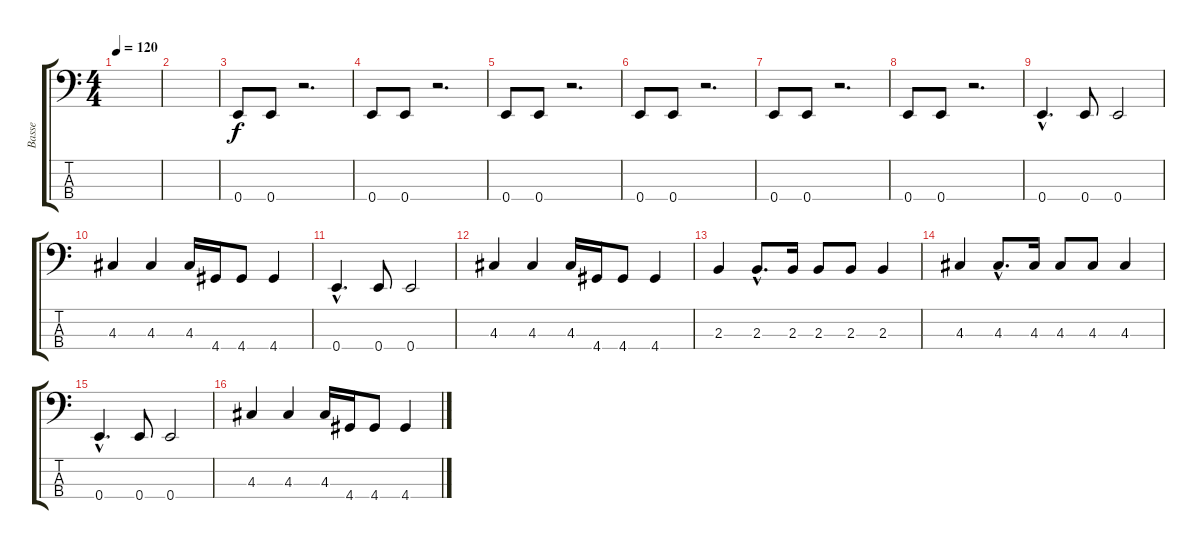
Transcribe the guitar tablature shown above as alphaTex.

\track ("Basse" "Basse") {instrument electricbassfinger}
\staff {score tabs}
\tuning (G2 D2 A1 E1) {hide}
\ts (4 4)
\tempo 120
\clef f4
\ks c
|
|
0.4.8 0.4.8 r.2{d} |
0.4.8 0.4.8 r.2{d} |
0.4.8 0.4.8 r.2{d} |
0.4.8 0.4.8 r.2{d} |
0.4.8 0.4.8 r.2{d} |
0.4.8 0.4.8 r.2{d} |
0.4{hac}.4{d} 0.4.8 0.4.2 |
4.3.4 4.3.4 4.3.16 4.4.16 4.4.8 4.4.4 |
0.4{hac}.4{d} 0.4.8 0.4.2 |
4.3.4 4.3.4 4.3.16 4.4.16 4.4.8 4.4.4 |
2.3.4 2.3{hac}.8{d} 2.3.16 2.3.8 2.3.8 2.3.4 |
4.3.4 4.3{hac}.8{d} 4.3.16 4.3.8 4.3.8 4.3.4 |
0.4{hac}.4{d} 0.4.8 0.4.2 |
4.3.4 4.3.4 4.3.16 4.4.16 4.4.8 4.4.4
